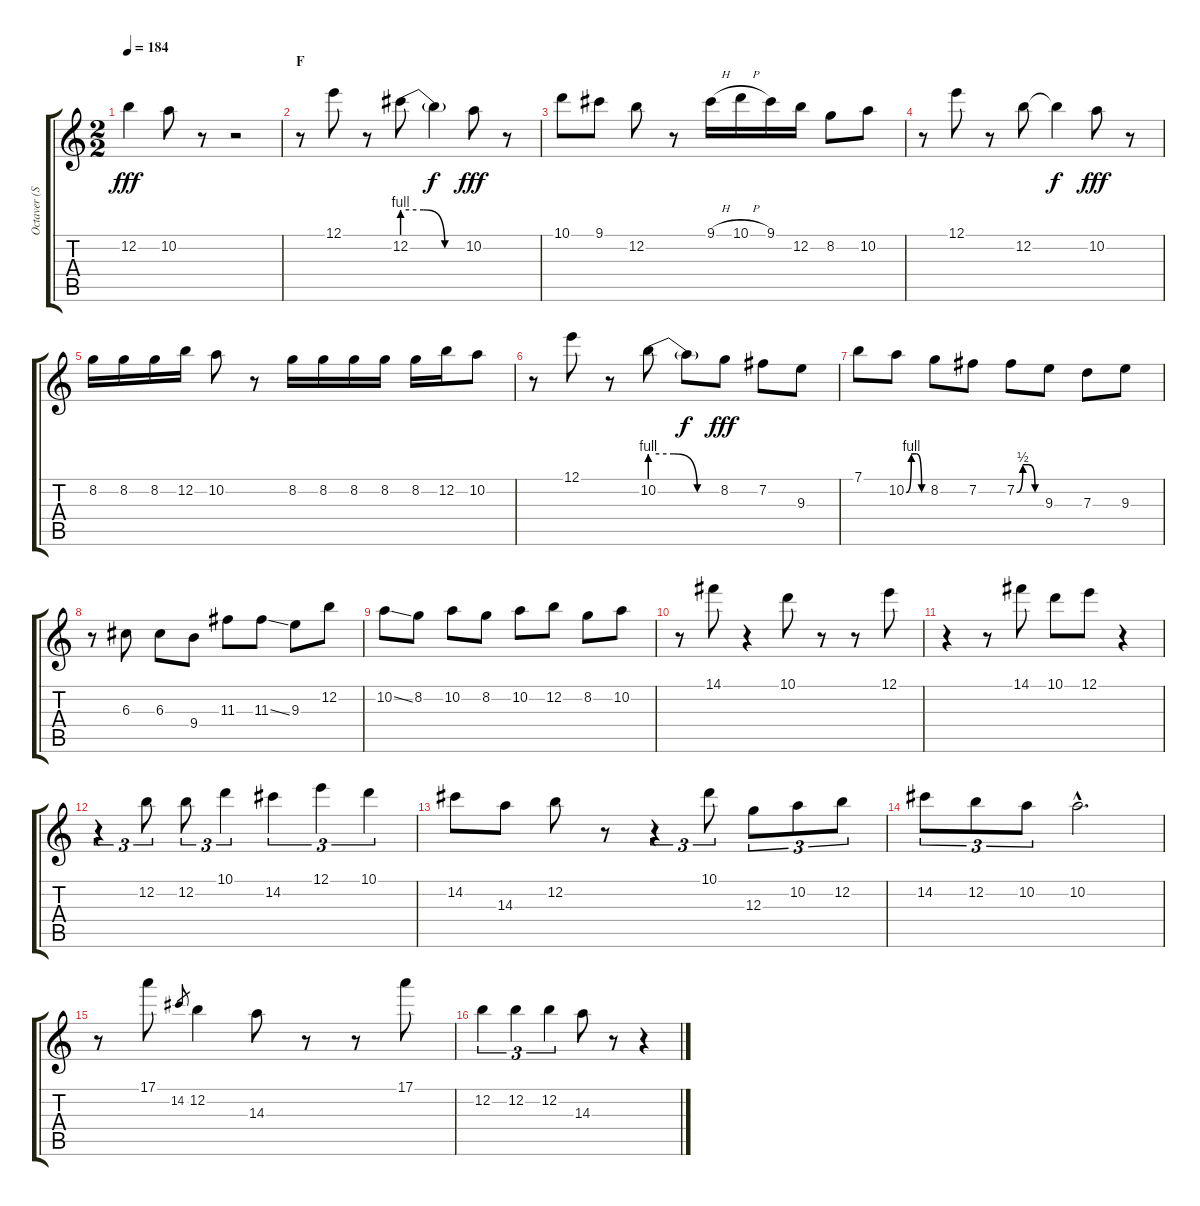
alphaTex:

\track ("Octaver (Sitar 2)" "Octaver (S") {instrument sitar}
\staff {score tabs}
\tuning (E5 B4 G4 D4 A3 E3) {hide}
\ts (2 2)
\tempo 184
\clef g2
\ks c
12.2.4{dy fff} 10.2.8 r.8 r.2 |
\section ("" "F")
r.8 12.1.8 r.8 12.2{be (custom 0 4 20 4 40 0 60 0)}.8 12.2{t}.4{dy f} 10.2.8{dy fff} r.8 |
10.1.8 9.1.8 12.2.8 r.8 9.1{h}.16 10.1{h}.16 9.1.16 12.2.16 8.2.8 10.2.8 |
r.8 12.1.8 r.8 12.2.8 12.2{t}.4{dy f} 10.2.8{dy fff} r.8 |
8.2.16 8.2.16 8.2.16 12.2.16 10.2.8 r.8 8.2.16 8.2.16 8.2.16 8.2.16 8.2.16 12.2.16 10.2.8 |
r.8 12.1.8 r.8 10.2{be (custom 0 4 20 4 40 0 60 0)}.8 10.2{t}.8{dy f} 8.2.8{dy fff} 7.2.8 9.3.8 |
7.1.8 10.2{be (custom 0 0 15 4 30 4 45 0 60 0)}.8 8.2.8 7.2.8 7.2{be (custom 0 0 15 2 30 2 45 0 60 0)}.8 9.3.8 7.3.8 9.3.8 |
r.8 6.3.8 6.3.8 9.4.8 11.3.8 11.3{ss}.8 9.3.8 12.2.8 |
10.2{ss}.8 8.2.8 10.2.8 8.2.8 10.2.8 12.2.8 8.2.8 10.2.8 |
r.8 14.1.8 r.4 10.1.8 r.8 r.8 12.1.8 |
r.4 r.8 14.1.8 10.1.8 12.1.8 r.4 |
r.4{tu (3 2)} 12.2.8{tu (3 2)} 12.2.8{tu (3 2)} 10.1.4{tu (3 2)} 14.2.4{tu (3 2)} 12.1.4{tu (3 2)} 10.1.4{tu (3 2)} |
14.2.8 14.3.8 12.2.8 r.8 r.4{tu (3 2)} 10.1.8{tu (3 2)} 12.3.8{tu (3 2)} 10.2.8{tu (3 2)} 12.2.8{tu (3 2)} |
14.2.8{tu (3 2)} 12.2.8{tu (3 2)} 10.2.8{tu (3 2)} 10.2{hac}.2{d} |
r.8 17.1.8 14.2.8{gr} 12.2.4 14.3.8 r.8 r.8 17.1.8 |
12.2.4{tu (3 2)} 12.2.4{tu (3 2)} 12.2.4{tu (3 2)} 14.3.8 r.8 r.4
